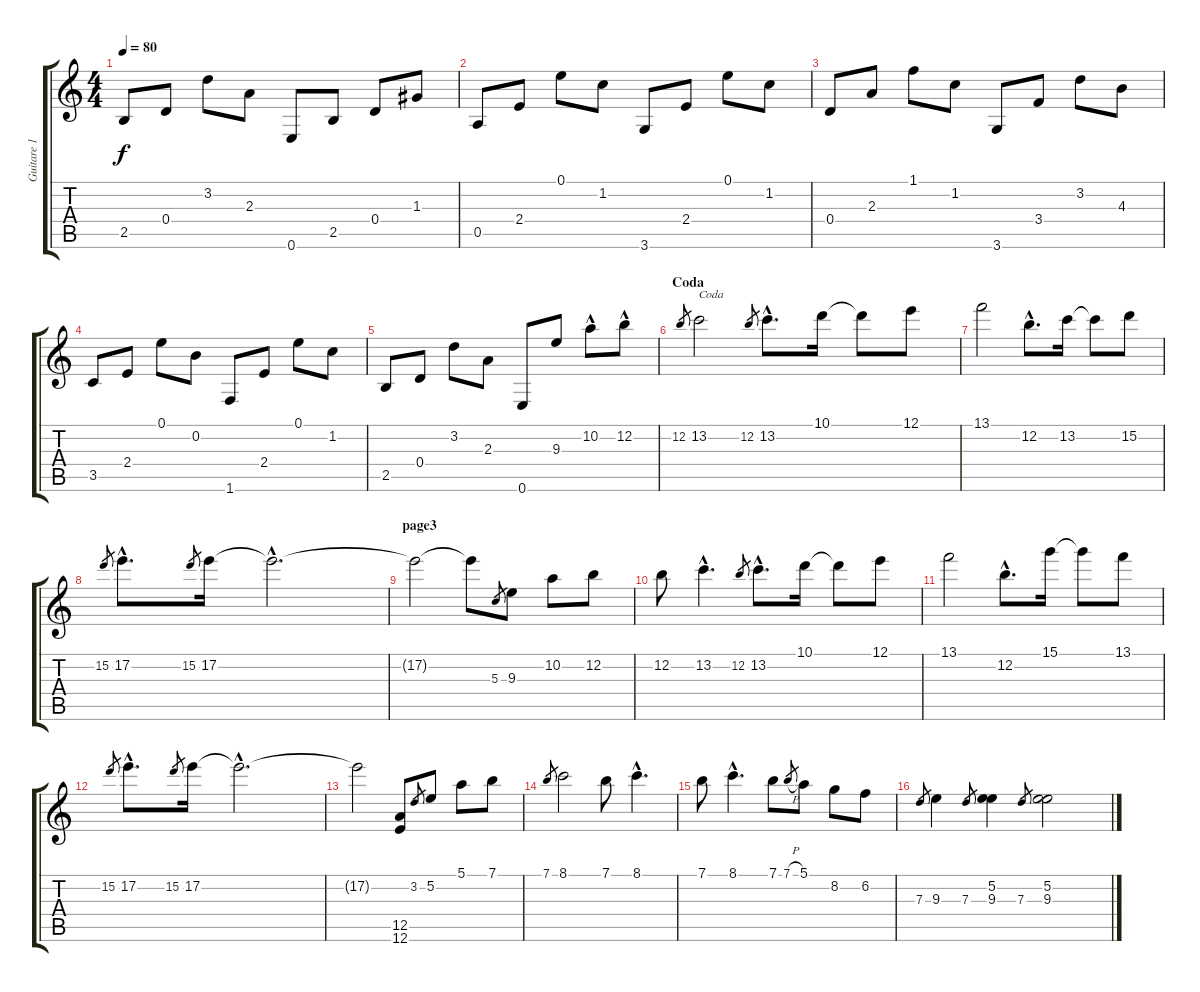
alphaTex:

\track ("Guitare 1 (Moore)" "Guitare 1 ") {instrument electricguitarclean}
\staff {score tabs}
\tuning (E4 B3 G3 D3 A2 E2) {hide}
\ts (4 4)
\tempo 80
\clef g2
\ks c
2.5.8{dy f} 0.4.8 3.2.8 2.3.8 0.6.8 2.5.8 0.4.8 1.3.8 |
0.5.8 2.4.8 0.1.8 1.2.8 3.6.8 2.4.8 0.1.8 1.2.8 |
0.4.8 2.3.8 1.1.8 1.2.8 3.6.8 3.4.8 3.2.8 4.3.8 |
3.5.8 2.4.8 0.1.8 0.2.8 1.6.8 2.4.8 0.1.8 1.2.8 |
2.5.8 0.4.8 3.2.8 2.3.8 0.6.8 9.3.8 10.2{hac}.8 12.2{hac}.8 |
\section ("" "Coda")
12.2.8{gr} 13.2.2{txt "Coda"} 12.2.8{gr} 13.2{hac}.8{d} 10.1.16 10.1{t}.8 12.1.8 |
13.1.2 12.2{hac}.8{d} 13.2.16 13.2{t}.8 15.2.8 |
15.2.8{gr} 17.2{hac}.8{d} 15.2.8{gr} 17.2.16 17.2{hac t}.2{d} |
\section ("" "page3")
17.2{t}.2 17.2{t}.8 5.3.8{gr} 9.3.8 10.2.8 12.2.8 |
12.2.8 13.2{hac}.4{d} 12.2.8{gr} 13.2{hac}.8{d} 10.1.16 10.1{t}.8 12.1.8 |
13.1.2 12.2{hac}.8{d} 15.1.16 15.1{t}.8 13.1.8 |
15.2.8{gr} 17.2{hac}.8{d} 15.2.8{gr} 17.2.16 17.2{hac t}.2{d} |
17.2{t}.2 (12.5 12.6).8 3.2.8{gr} 5.2.8 5.1.8 7.1.8 |
7.1.8{gr} 8.1.2 7.1.8 8.1{hac}.4{d} |
7.1.8 8.1{hac}.4{d} 7.1.8 7.1{h}.8{gr} 5.1.8 8.2.8 6.2.8 |
7.3.8{gr} 9.3.4 7.3.8{gr} (5.2 9.3).4 7.3.8{gr} (5.2 9.3).2
